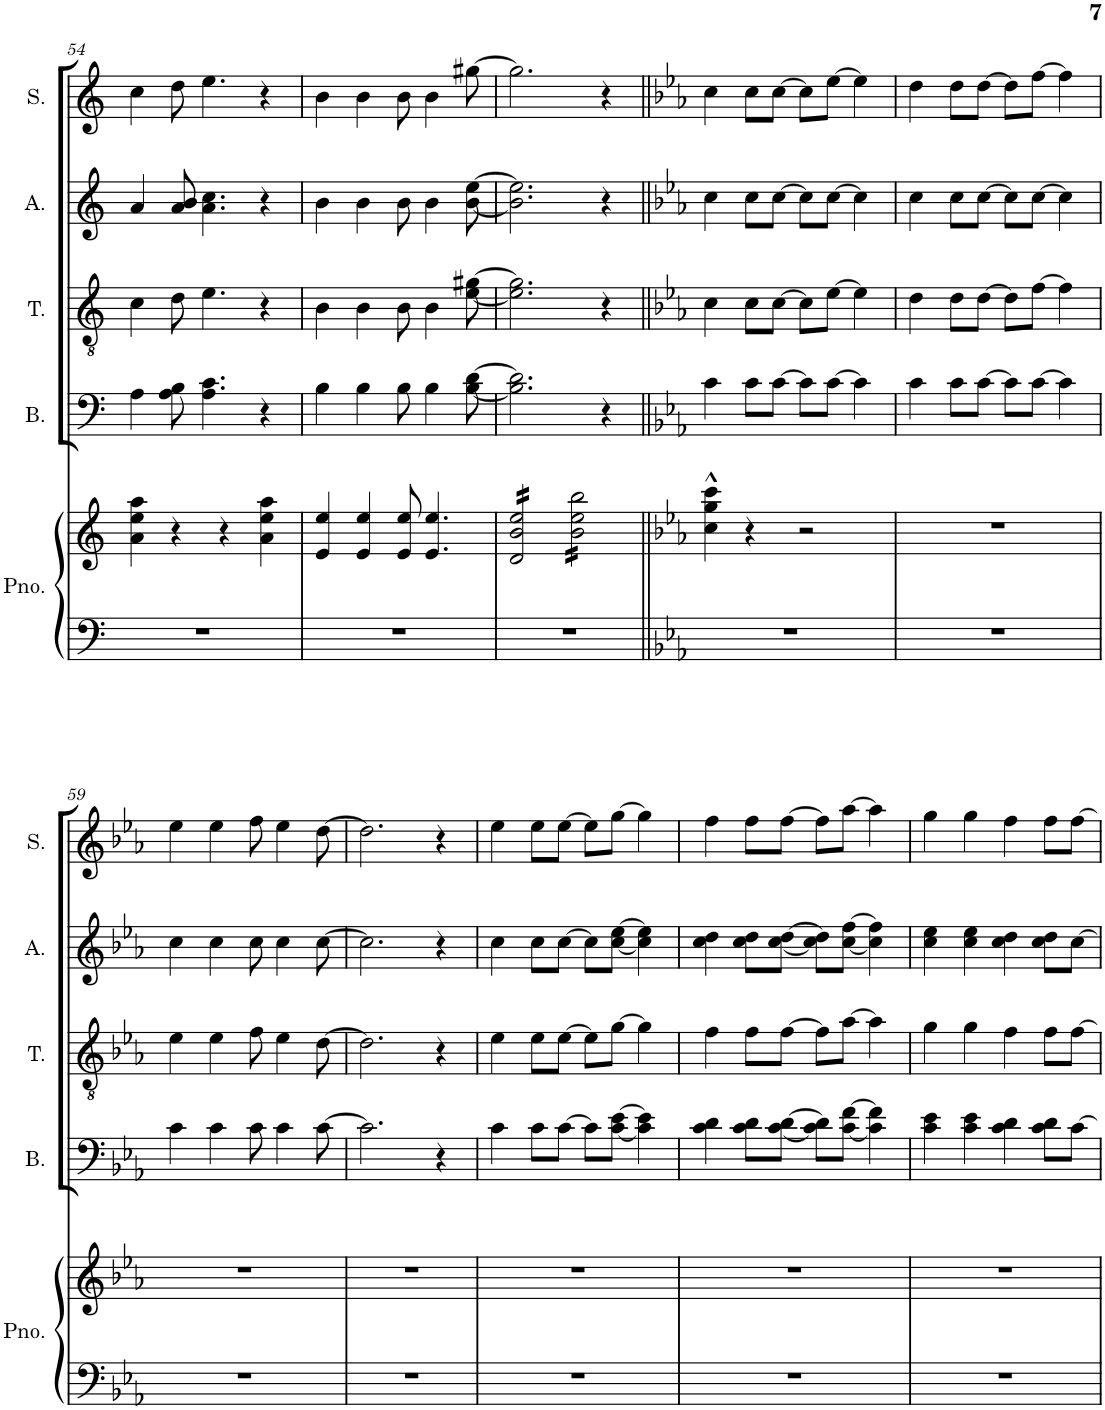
**kern	**kern	**kern	**kern	**kern	**kern
*part5	*part5	*part4	*part3	*part2	*part1
*staff6	*staff5	*staff4	*staff3	*staff2	*staff1
*I"Piano	*	*I"Bass	*I"Tenor	*I"Alto	*I"Soprano
*I'Pno.	*	*I'B.	*I'T.	*I'A.	*I'S.
!!LO:PB:g=z
*clefF4	*clefG2	*clefF4	*clefGv2	*clefG2	*clefG2
*k[]	*k[]	*k[]	*k[]	*k[]	*k[]
*M4/4	*M4/4	*M4/4	*M4/4	*M4/4	*M4/4
=54	=54	=54	=54	=54	=54
1r	4a\ 4ee\ 4aa\	4A\	4c\	4a/	4cc\
.	4r	8A\ 8B\	8d\	8a/ 8b/	8dd\
.	.	4.A\ 4.c\	4.e\	4.a\ 4.cc\	4.ee\
.	4r	.	.	.	.
.	4a\ 4ee\ 4aa\	4r	4r	4r	4r
=55	=55	=55	=55	=55	=55
1r	4e/ 4ee/	4B\	4B\	4b\	4b\
.	4e/ 4ee/	4B\	4B\	4b\	4b\
.	8e/ 8ee/	8B\	8B\	8b\	8b\
.	4.e/ 4.ee/	4B\	4B\	4b\	4b\
.	.	[8B\ [8d\	[8e\ [8g#X\	[8b\ [8ee\	[8gg#X\
=56	=56	=56	=56	=56	=56
*	*tremolo	*	*	*	*
1r	16d/ 16b/ 16ee/LL	2.B\] 2.d\]	2.e\] 2.g#\]	2.b\] 2.ee\]	2.gg#\]
.	16d/ 16b/ 16ee/	.	.	.	.
.	16d/ 16b/ 16ee/	.	.	.	.
.	16d/ 16b/ 16ee/	.	.	.	.
.	16d/ 16b/ 16ee/	.	.	.	.
.	16d/ 16b/ 16ee/	.	.	.	.
.	16d/ 16b/ 16ee/	.	.	.	.
.	16d/ 16b/ 16ee/JJ	.	.	.	.
.	16b\ 16ee\ 16bb\LL	.	.	.	.
.	16b\ 16ee\ 16bb\	.	.	.	.
.	16b\ 16ee\ 16bb\	.	.	.	.
.	16b\ 16ee\ 16bb\	.	.	.	.
.	16b\ 16ee\ 16bb\	4r	4r	4r	4r
.	16b\ 16ee\ 16bb\	.	.	.	.
.	16b\ 16ee\ 16bb\	.	.	.	.
.	16b\ 16ee\ 16bb\JJ	.	.	.	.
*	*Xtremolo	*	*	*	*
=57||	=57||	=57||	=57||	=57||	=57||
*k[b-e-a-]	*k[b-e-a-]	*k[b-e-a-]	*k[b-e-a-]	*k[b-e-a-]	*k[b-e-a-]
1r	4cc\^^ 4gg\^^ 4ccc\^^	4c\	4c\	4cc\	4cc\
.	4r	8c\L	8c\L	8cc\L	8cc\L
.	.	[8c\J	[8c\J	[8cc\J	[8cc\J
.	2r	8c\L]	8c\L]	8cc\L]	8cc\L]
.	.	[8c\J	[8e-\J	[8cc\J	[8ee-\J
.	.	4c\]	4e-\]	4cc\]	4ee-\]
=58	=58	=58	=58	=58	=58
1r	1r	4c\	4d\	4cc\	4dd\
.	.	8c\L	8d\L	8cc\L	8dd\L
.	.	[8c\J	[8d\J	[8cc\J	[8dd\J
.	.	8c\L]	8d\L]	8cc\L]	8dd\L]
.	.	[8c\J	[8f\J	[8cc\J	[8ff\J
.	.	4c\]	4f\]	4cc\]	4ff\]
!!LO:LB:g=z
=59	=59	=59	=59	=59	=59
1r	1r	4c\	4e-\	4cc\	4ee-\
.	.	4c\	4e-\	4cc\	4ee-\
.	.	8c\	8f\	8cc\	8ff\
.	.	4c\	4e-\	4cc\	4ee-\
.	.	[8c\	[8d\	[8cc\	[8dd\
=60	=60	=60	=60	=60	=60
1r	1r	2.c\]	2.d\]	2.cc\]	2.dd\]
.	.	4r	4r	4r	4r
=61	=61	=61	=61	=61	=61
1r	1r	4c\	4e-\	4cc\	4ee-\
.	.	8c\L	8e-\L	8cc\L	8ee-\L
.	.	[8c\J	[8e-\J	[8cc\J	[8ee-\J
.	.	8c\L]	8e-\L]	8cc\L]	8ee-\L]
.	.	[8c\ [8e-\J	[8g\J	[8cc\ [8ee-\J	[8gg\J
.	.	4c\] 4e-\]	4g\]	4cc\] 4ee-\]	4gg\]
=62	=62	=62	=62	=62	=62
1r	1r	4c\ 4d\	4f\	4cc\ 4dd\	4ff\
.	.	8c\ 8d\L	8f\L	8cc\ 8dd\L	8ff\L
.	.	[8c\ [8d\J	[8f\J	[8cc\ [8dd\J	[8ff\J
.	.	8c\] 8d\]L	8f\L]	8cc\] 8dd\]L	8ff\L]
.	.	[8c\ [8f\J	[8a-\J	[8cc\ [8ff\J	[8aa-\J
.	.	4c\] 4f\]	4a-\]	4cc\] 4ff\]	4aa-\]
=63	=63	=63	=63	=63	=63
1r	1r	4c\ 4e-\	4g\	4cc\ 4ee-\	4gg\
.	.	4c\ 4e-\	4g\	4cc\ 4ee-\	4gg\
.	.	4c\ 4d\	4f\	4cc\ 4dd\	4ff\
.	.	8c\ 8d\L	8f\L	8cc\ 8dd\L	8ff\L
.	.	[8c\J	[8f\J	[8cc\J	[8ff\J
=	=	=	=	=	=
*-	*-	*-	*-	*-	*-
